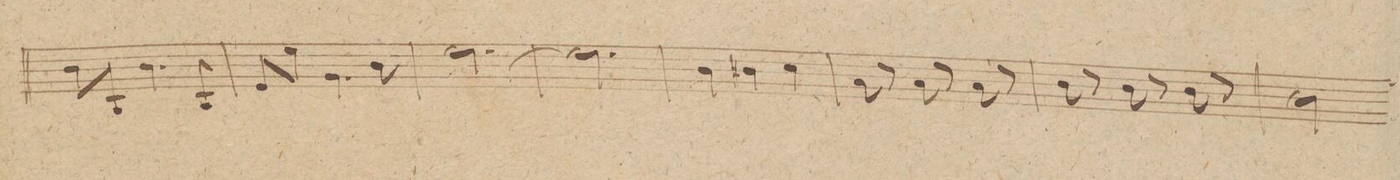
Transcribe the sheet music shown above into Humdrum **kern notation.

**kern	**dynam
*I"Alto Viola.	*
*clefC3	*
*k[b-]	*
*met(c|)	*
*M3/4	*
8c\L	.
8C/J	.
4.c\	.
8C/	.
=120	=120
8F/L	.
8f\J	.
4.A\	.
8c\	.
=121	=121
[>2.f\	.
=122	=122
2.f\]	.
=123	=123
4c\	.
4c#X\	.
4d\	.
=124	=124
8B-\	.
8r	.
8B-\	.
8r	.
8B-\	.
8r	.
=125	=125
8c\	.
8r	.
8c\	.
8r	.
8c\	.
8r	.
=126	=126
2c\	.
*-	*-
